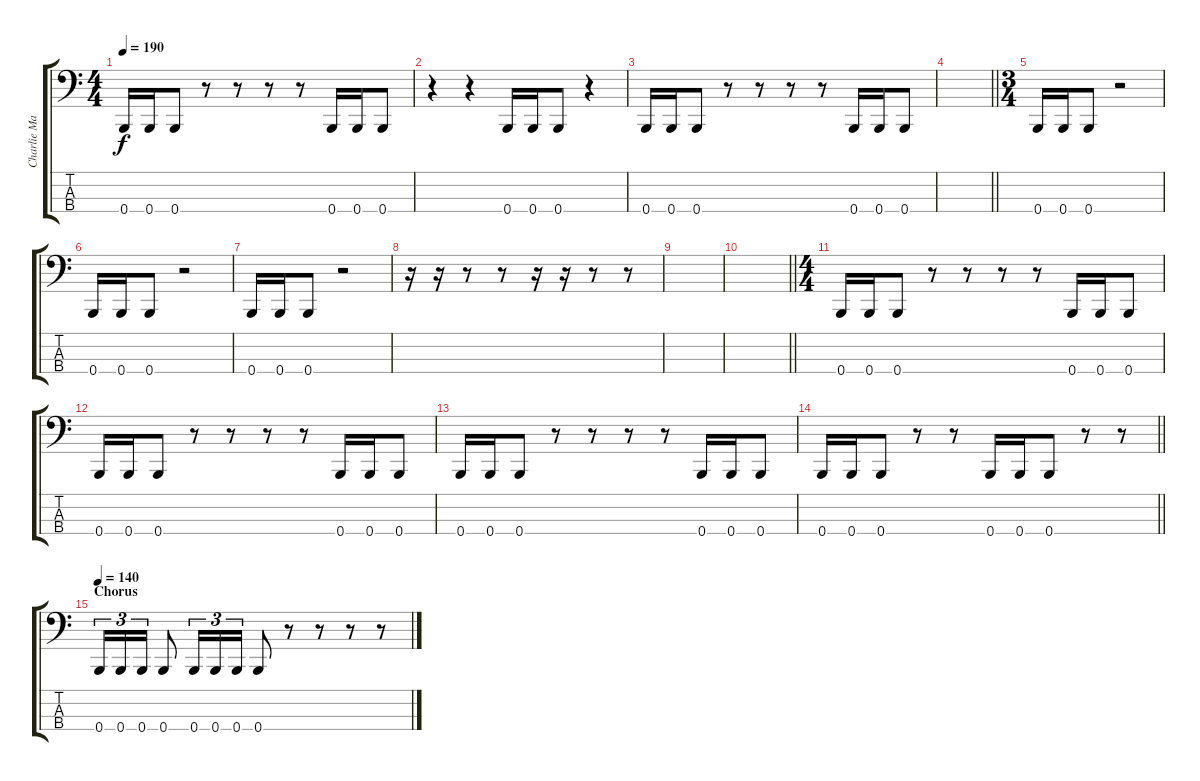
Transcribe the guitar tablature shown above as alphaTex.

\track ("Charlie Martin (Bass Guitar)" "Charlie Ma") {instrument electricbasspick}
\staff {score tabs}
\tuning (E2 B1 Gb1 B0) {hide}
\ts (4 4)
\tempo 190
\clef f4
\ks c
0.4.16{dy f} 0.4.16 0.4.8 r.8 r.8 r.8 r.8 0.4.16 0.4.16 0.4.8 |
r.4 r.4 0.4.16 0.4.16 0.4.8 r.4 |
0.4.16 0.4.16 0.4.8 r.8 r.8 r.8 r.8 0.4.16 0.4.16 0.4.8 |
\barLineRight lightlight
|
\ts (3 4)
0.4.16 0.4.16 0.4.8 r.2 |
0.4.16 0.4.16 0.4.8 r.2 |
0.4.16 0.4.16 0.4.8 r.2 |
r.16 r.16 r.8 r.8 r.16 r.16 r.8 r.8 |
|
\barLineRight lightlight
|
\ts (4 4)
0.4.16 0.4.16 0.4.8 r.8 r.8 r.8 r.8 0.4.16 0.4.16 0.4.8 |
0.4.16 0.4.16 0.4.8 r.8 r.8 r.8 r.8 0.4.16 0.4.16 0.4.8 |
0.4.16 0.4.16 0.4.8 r.8 r.8 r.8 r.8 0.4.16 0.4.16 0.4.8 |
\barLineRight lightlight
0.4.16 0.4.16 0.4.8 r.8 r.8 0.4.16 0.4.16 0.4.8 r.8 r.8 |
\section ("" "Chorus")
\tempo 140
0.4.16{tu (3 2)} 0.4.16{tu (3 2)} 0.4.16{tu (3 2)} 0.4.8 0.4.16{tu (3 2)} 0.4.16{tu (3 2)} 0.4.16{tu (3 2)} 0.4.8 r.8 r.8 r.8 r.8
